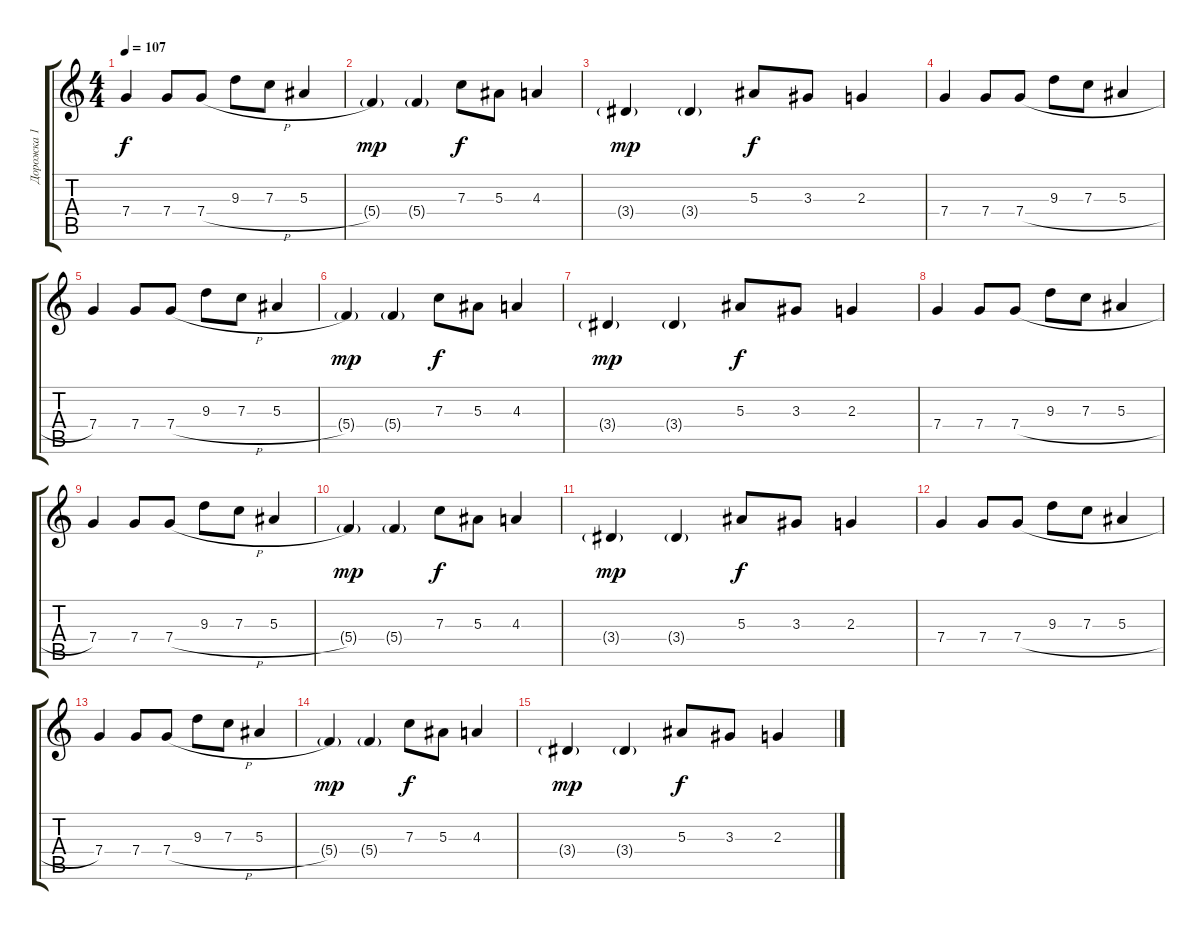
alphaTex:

\track ("Дорожка 1" "Дорожка 1") {instrument acousticguitarsteel}
\staff {score tabs}
\tuning (D4 A3 F3 C3 G2 D2) {hide}
\ts (4 4)
\tempo 107
\clef g2
\ks c
7.4.4{dy f} 7.4.8 7.4{h}.8 9.3.8 7.3.8 5.3.4 |
5.4{g}.4{dy mp} 5.4{g}.4 7.3.8{dy f} 5.3.8 4.3.4 |
3.4{g}.4{dy mp} 3.4{g}.4 5.3.8{dy f} 3.3.8 2.3.4 |
7.4.4 7.4.8 7.4{h}.8 9.3.8 7.3.8 5.3.4 |
7.4.4 7.4.8 7.4{h}.8 9.3.8 7.3.8 5.3.4 |
5.4{g}.4{dy mp} 5.4{g}.4 7.3.8{dy f} 5.3.8 4.3.4 |
3.4{g}.4{dy mp} 3.4{g}.4 5.3.8{dy f} 3.3.8 2.3.4 |
7.4.4 7.4.8 7.4{h}.8 9.3.8 7.3.8 5.3.4 |
7.4.4 7.4.8 7.4{h}.8 9.3.8 7.3.8 5.3.4 |
5.4{g}.4{dy mp} 5.4{g}.4 7.3.8{dy f} 5.3.8 4.3.4 |
3.4{g}.4{dy mp} 3.4{g}.4 5.3.8{dy f} 3.3.8 2.3.4 |
7.4.4 7.4.8 7.4{h}.8 9.3.8 7.3.8 5.3.4 |
7.4.4 7.4.8 7.4{h}.8 9.3.8 7.3.8 5.3.4 |
5.4{g}.4{dy mp} 5.4{g}.4 7.3.8{dy f} 5.3.8 4.3.4 |
3.4{g}.4{dy mp} 3.4{g}.4 5.3.8{dy f} 3.3.8 2.3.4
